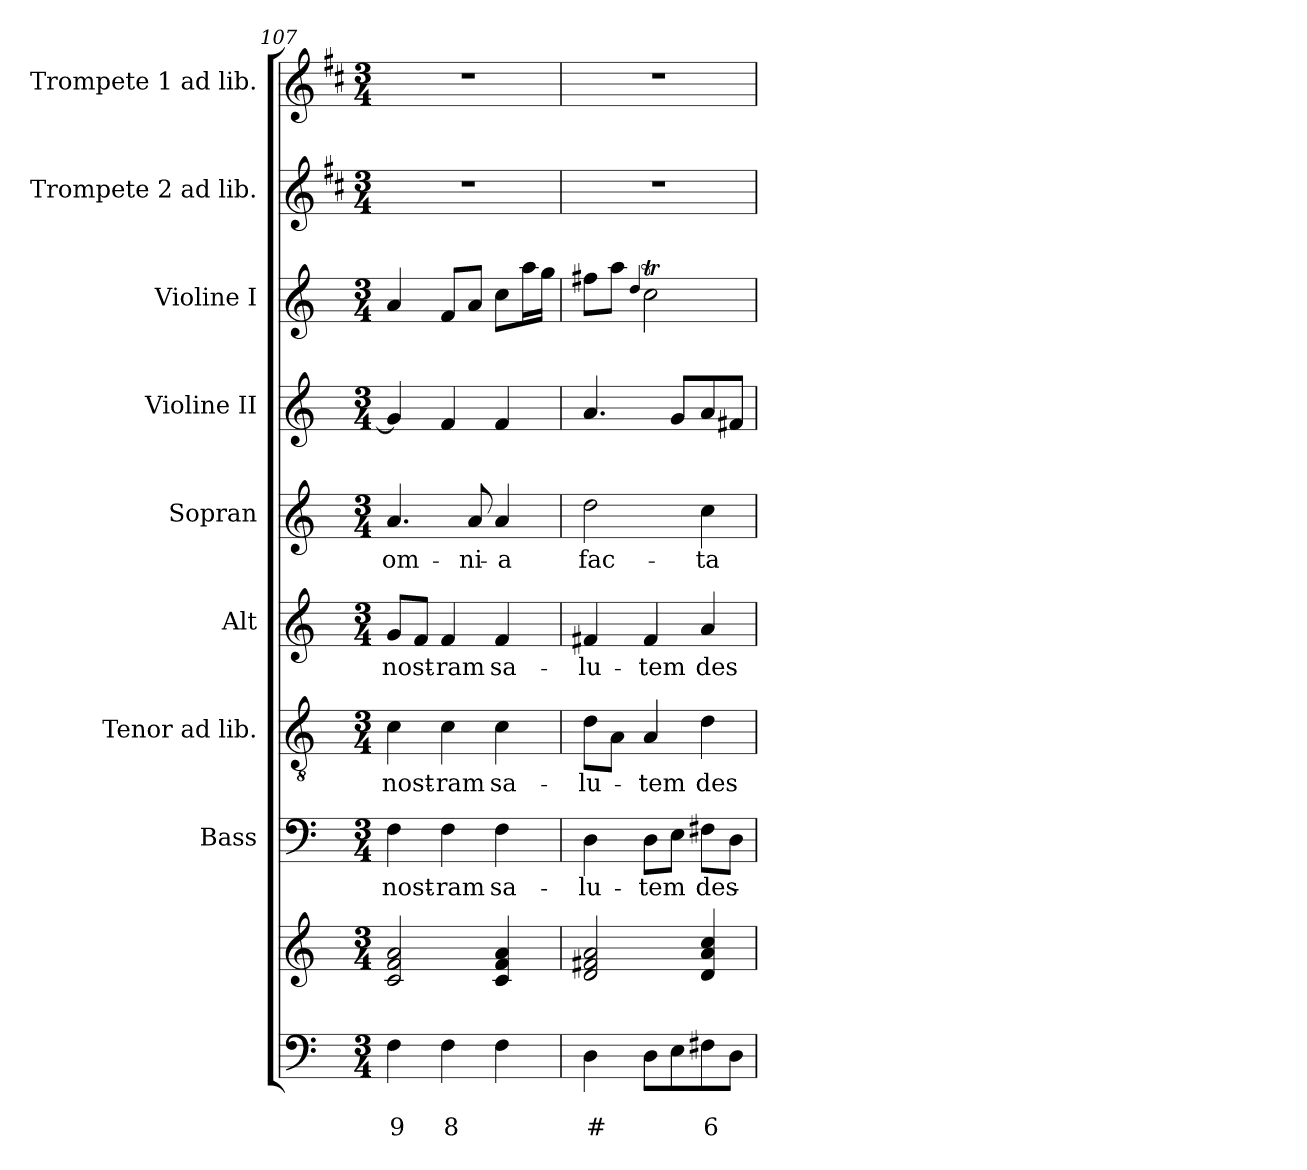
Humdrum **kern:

**kern	**text	**text	**kern	**kern	**text	**kern	**text	**kern	**text	**kern	**text	**kern	**kern	**kern	**kern
*part9	*part9	*part9	*part9	*part8	*part8	*part7	*part7	*part6	*part6	*part5	*part5	*part4	*part3	*part2	*part1
*staff10	*staff10	*staff10	*staff9	*staff8	*staff8	*staff7	*staff7	*staff6	*staff6	*staff5	*staff5	*staff4	*staff3	*staff2	*staff1
*	*	*	*	*I"Bass	*	*I"Tenor ad lib.	*	*I"Alt	*	*I"Sopran	*	*I"Violine II	*I"Violine I	*I"Trompete 2 ad lib.	*I"Trompete 1 ad lib.
*	*	*	*	*I'B.	*	*I'T.	*	*I'A.	*	*I'S.	*	*I'Vl. II	*I'Vl. I	*I'Trp. 2	*I'Trp. 1
*clefF4	*	*	*clefG2	*clefF4	*	*clefGv2	*	*clefG2	*	*clefG2	*	*clefG2	*clefG2	*clefG2	*clefG2
*	*	*	*	*	*	*	*	*	*	*	*	*	*	*ITrd1c2	*ITrd1c2
*k[]	*	*	*k[]	*k[]	*	*k[]	*	*k[]	*	*k[]	*	*k[]	*k[]	*k[]	*k[]
*C:	*	*	*C:	*C:	*	*C:	*	*C:	*	*C:	*	*C:	*C:	*C:	*C:
*M3/4	*	*	*M3/4	*M3/4	*	*M3/4	*	*M3/4	*	*M3/4	*	*M3/4	*M3/4	*M3/4	*M3/4
=107	=107	=107	=107	=107	=107	=107	=107	=107	=107	=107	=107	=107	=107	=107	=107
!	!	!LO:LY:b	!	!	!LO:LY:b	!	!LO:LY:b	!	!LO:LY:b	!	!LO:LY:b	!	!	!	!
4F\	.	9	2c/ 2f/ 2a/	4F\	nost-	4c\	nost-	8g/L	nost-	4.a/	om-	4g/]	4a/	2.r	2.r
.	.	.	.	.	.	.	.	8f/J	.	.	.	.	.	.	.
!	!	!LO:LY:b	!	!	!LO:LY:b	!	!LO:LY:b	!	!LO:LY:b	!	!	!	!	!	!
4F\	.	8	.	4F\	-ram	4c\	-ram	4f/	-ram	.	.	4f/	8f/L	.	.
!	!	!	!	!	!	!	!	!	!	!	!LO:LY:b	!	!	!	!
.	.	.	.	.	.	.	.	.	.	8a/	-ni-	.	8a/J	.	.
!	!	!	!	!	!LO:LY:b	!	!LO:LY:b	!	!LO:LY:b	!	!LO:LY:b	!	!	!	!
4F\	.	.	4c/ 4f/ 4a/	4F\	sa-	4c\	sa-	4f/	sa-	4a/	-a	4f/	8cc\L	.	.
.	.	.	.	.	.	.	.	.	.	.	.	.	16aa\L	.	.
.	.	.	.	.	.	.	.	.	.	.	.	.	16gg\JJ	.	.
=108	=108	=108	=108	=108	=108	=108	=108	=108	=108	=108	=108	=108	=108	=108	=108
!	!	!LO:LY:b	!	!	!LO:LY:b	!	!LO:LY:b	!	!LO:LY:b	!	!LO:LY:b	!	!	!	!
4D\	.	#	2d/ 2f#X/ 2a/	4D\	-lu-	8d\L	-lu-	4f#X/	-lu-	2dd\	fac-	4.a/	8ff#X\L	2.r	2.r
.	.	.	.	.	.	8A\J	.	.	.	.	.	.	8aa\J	.	.
.	.	.	.	.	.	.	.	.	.	.	.	.	4qqdd/	.	.
!	!	!	!	!	!LO:LY:b	!	!LO:LY:b	!	!LO:LY:b	!	!	!	!	!	!
8D\L	.	.	.	8D\L	-tem	4A/	-tem	4f#/	-tem	.	.	.	2ccT\	.	.
8E\	.	.	.	8E\J	.	.	.	.	.	.	.	8g/L	.	.	.
!	!	!LO:LY:b	!	!	!LO:LY:b	!	!LO:LY:b	!	!LO:LY:b	!	!LO:LY:b	!	!	!	!
8F#X\	.	6	4d/ 4a/ 4cc/	8F#X\L	des-	4d\	des-	4a/	des-	4cc\	-ta	8a/	.	.	.
8D\J	.	.	.	8D\J	.	.	.	.	.	.	.	8f#X/J	.	.	.
=	=	=	=	=	=	=	=	=	=	=	=	=	=	=	=
*-	*-	*-	*-	*-	*-	*-	*-	*-	*-	*-	*-	*-	*-	*-	*-
